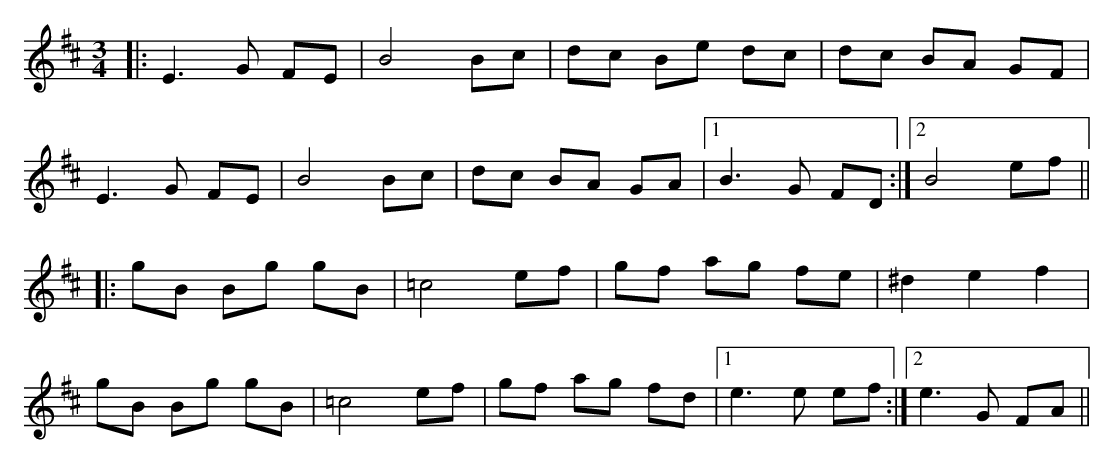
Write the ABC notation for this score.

X:1
M:3/4
K:D
|:E3G FE|B4 Bc|dc Be dc|dc BA GF|
E3G FE|B4 Bc|dc BA GA|1 B3G FD:|2 B4 ef||
|:gB Bg gB|=c4ef|gf ag fe|^d2e2 f2|
gB Bg gB|=c4ef|gf ag fd|1 e3e ef:|2 e3G FA||
